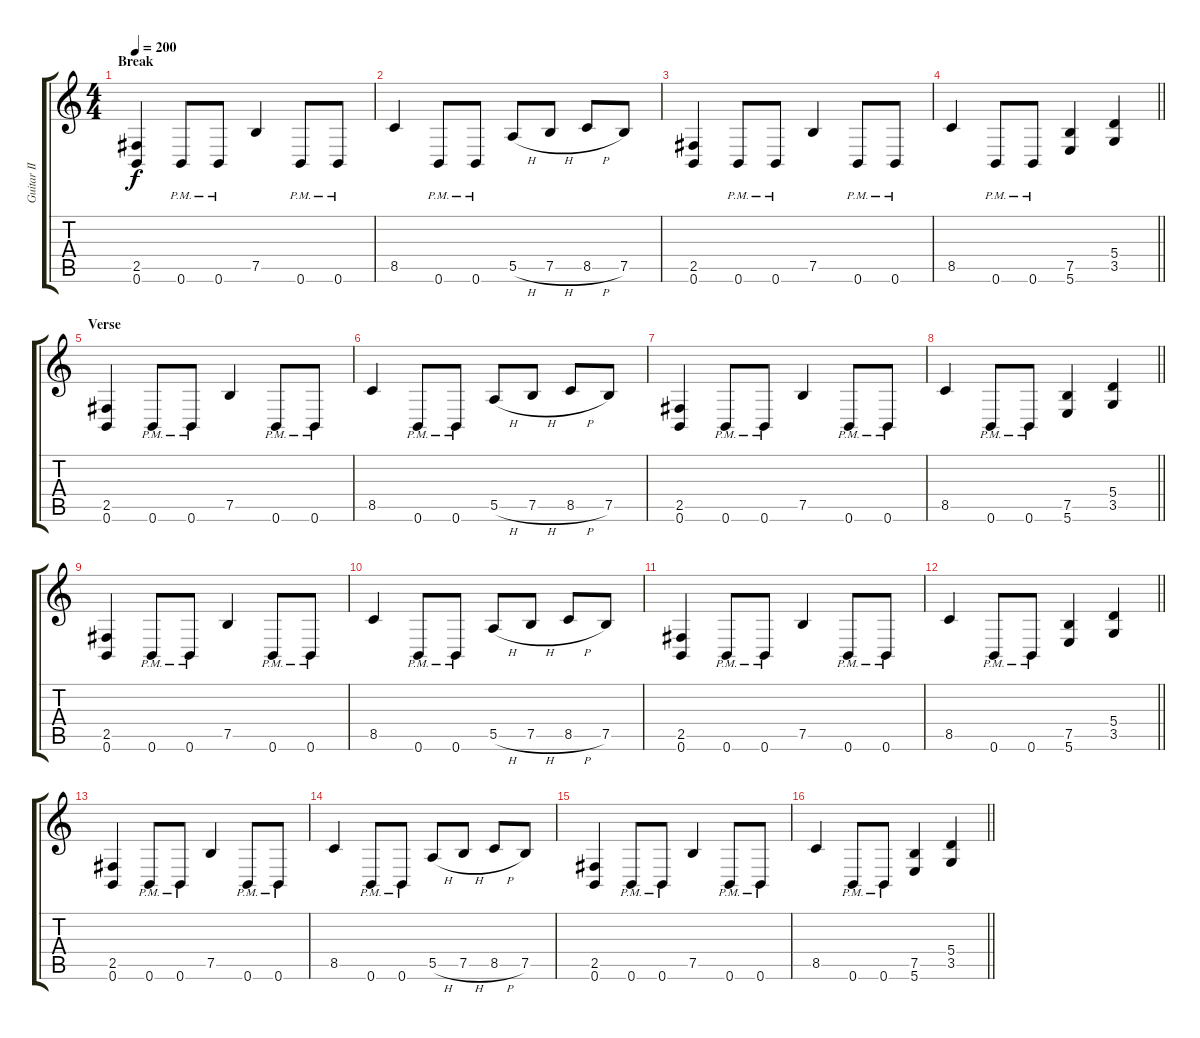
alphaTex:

\track ("Guitar II" "Guitar II") {instrument distortionguitar}
\staff {score tabs}
\tuning (B3 Gb3 D3 A2 E2 B1) {hide}
\ts (4 4)
\section ("" "Break")
\tempo 200
\clef g2
\ks c
(2.5 0.6).4{dy f} 0.6{pm}.8 0.6{pm}.8 7.5.4 0.6{pm}.8 0.6{pm}.8 |
8.5.4 0.6{pm}.8 0.6{pm}.8 5.5{h}.8 7.5{h}.8 8.5{h}.8 7.5.8 |
(2.5 0.6).4 0.6{pm}.8 0.6{pm}.8 7.5.4 0.6{pm}.8 0.6{pm}.8 |
\barLineRight lightlight
8.5.4 0.6{pm}.8 0.6{pm}.8 (7.5 5.6).4 (5.4 3.5).4 |
\section ("" "Verse")
(2.5 0.6).4 0.6{pm}.8 0.6{pm}.8 7.5.4 0.6{pm}.8 0.6{pm}.8 |
8.5.4 0.6{pm}.8 0.6{pm}.8 5.5{h}.8 7.5{h}.8 8.5{h}.8 7.5.8 |
(2.5 0.6).4 0.6{pm}.8 0.6{pm}.8 7.5.4 0.6{pm}.8 0.6{pm}.8 |
\barLineRight lightlight
8.5.4 0.6{pm}.8 0.6{pm}.8 (7.5 5.6).4 (5.4 3.5).4 |
\section ("" "")
(2.5 0.6).4 0.6{pm}.8 0.6{pm}.8 7.5.4 0.6{pm}.8 0.6{pm}.8 |
8.5.4 0.6{pm}.8 0.6{pm}.8 5.5{h}.8 7.5{h}.8 8.5{h}.8 7.5.8 |
(2.5 0.6).4 0.6{pm}.8 0.6{pm}.8 7.5.4 0.6{pm}.8 0.6{pm}.8 |
\barLineRight lightlight
8.5.4 0.6{pm}.8 0.6{pm}.8 (7.5 5.6).4 (5.4 3.5).4 |
\section ("" "")
(2.5 0.6).4 0.6{pm}.8 0.6{pm}.8 7.5.4 0.6{pm}.8 0.6{pm}.8 |
8.5.4 0.6{pm}.8 0.6{pm}.8 5.5{h}.8 7.5{h}.8 8.5{h}.8 7.5.8 |
(2.5 0.6).4 0.6{pm}.8 0.6{pm}.8 7.5.4 0.6{pm}.8 0.6{pm}.8 |
\barLineRight lightlight
8.5.4 0.6{pm}.8 0.6{pm}.8 (7.5 5.6).4 (5.4 3.5).4
